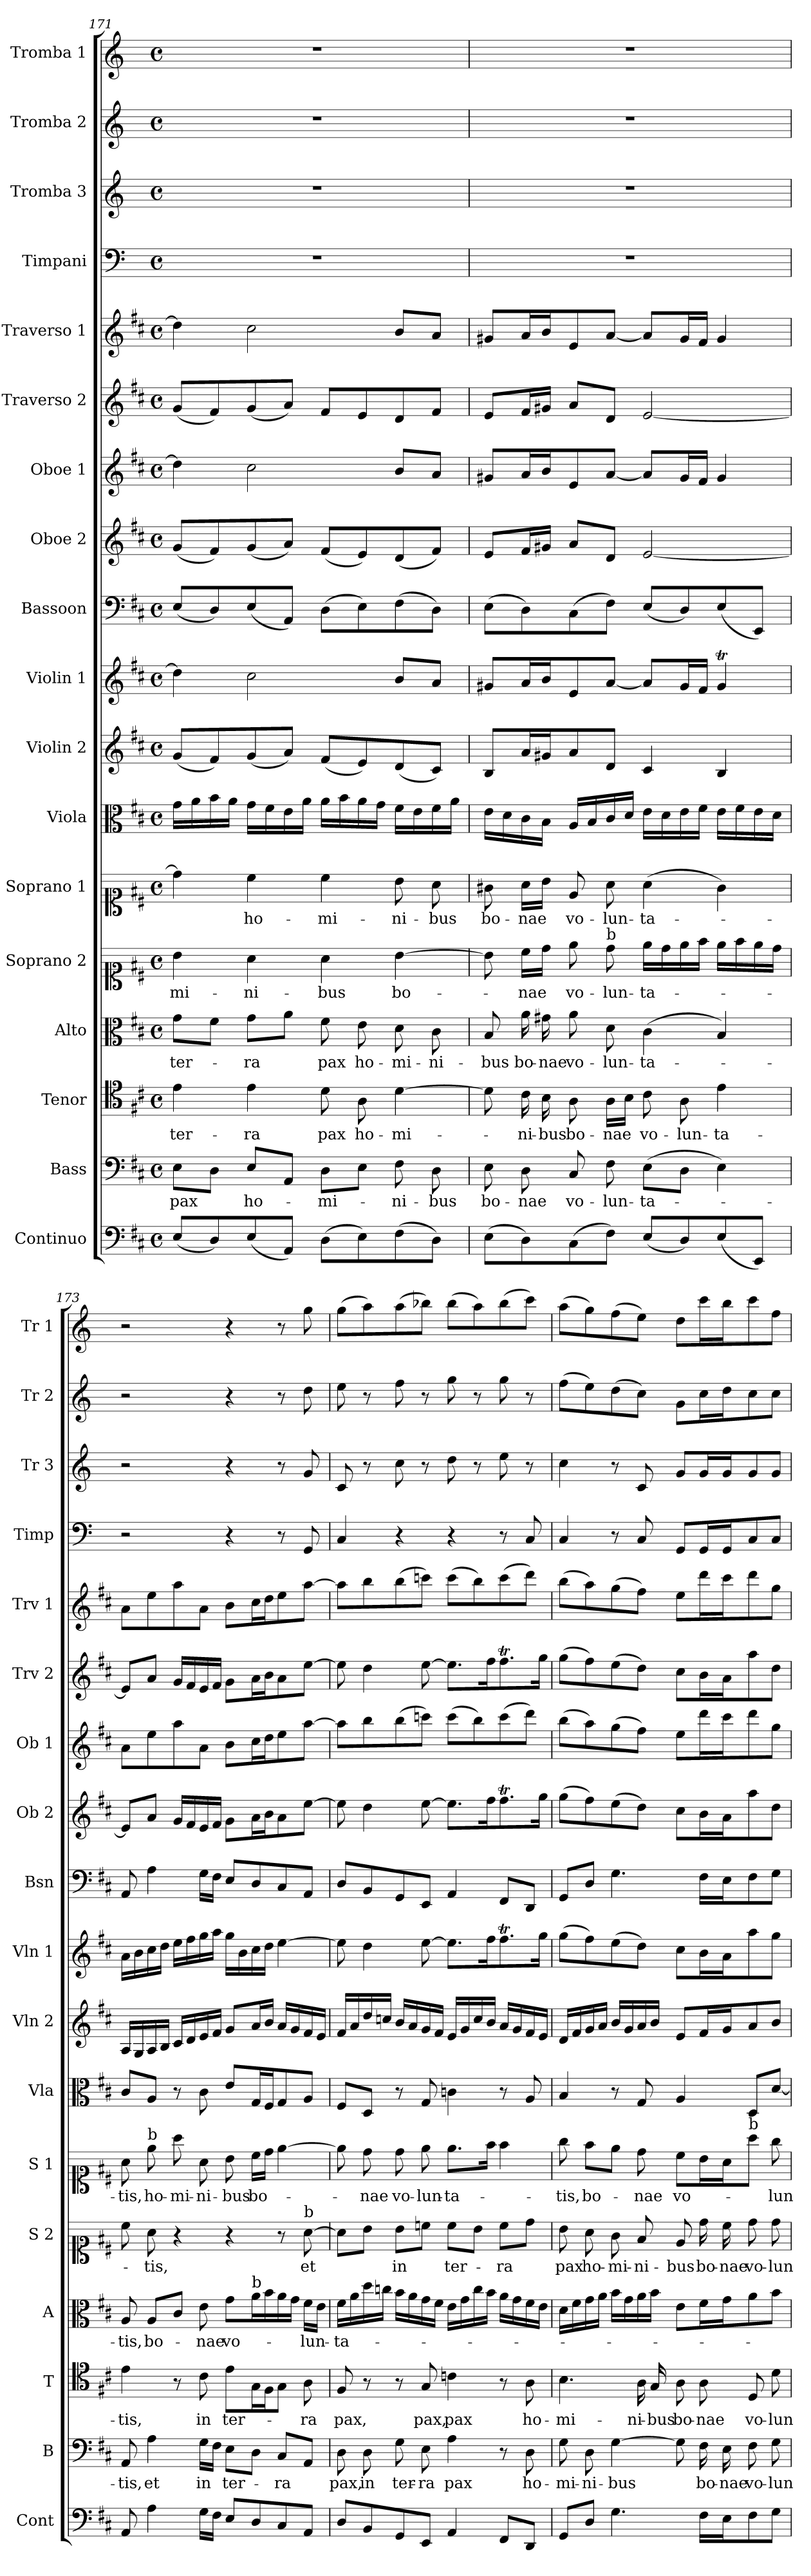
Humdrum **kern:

**kern	**kern	**text	**kern	**text	**kern	**text	**kern	**text	**kern	**text	**kern	**kern	**kern	**kern	**kern	**kern	**kern	**kern	**kern	**kern	**kern	**kern
*part18	*part17	*part17	*part16	*part16	*part15	*part15	*part14	*part14	*part13	*part13	*part12	*part11	*part10	*part9	*part8	*part7	*part6	*part5	*part4	*part3	*part2	*part1
*staff18	*staff17	*staff17	*staff16	*staff16	*staff15	*staff15	*staff14	*staff14	*staff13	*staff13	*staff12	*staff11	*staff10	*staff9	*staff8	*staff7	*staff6	*staff5	*staff4	*staff3	*staff2	*staff1
*I"Continuo	*I"Bass	*	*I"Tenor	*	*I"Alto	*	*I"Soprano 2	*	*I"Soprano 1	*	*I"Viola	*I"Violin 2	*I"Violin 1	*I"Bassoon	*I"Oboe 2	*I"Oboe 1	*I"Traverso 2	*I"Traverso 1	*I"Timpani	*I"Tromba 3	*I"Tromba 2	*I"Tromba 1
*I'Cont	*I'B	*	*I'T	*	*I'A	*	*I'S 2	*	*I'S 1	*	*I'Vla	*I'Vln 2	*I'Vln 1	*I'Bsn	*I'Ob 2	*I'Ob 1	*I'Trv 2	*I'Trv 1	*I'Timp	*I'Tr 3	*I'Tr 2	*I'Tr 1
*clefF4	*clefF4	*	*clefC4	*	*clefC3	*	*clefC1	*	*clefC1	*	*clefC3	*clefG2	*clefG2	*clefF4	*clefG2	*clefG2	*clefG2	*clefG2	*clefF4	*clefG2	*clefG2	*clefG2
*	*	*	*	*	*	*	*	*	*	*	*	*	*	*	*	*	*	*	*ITrd-1c-2	*ITrd-1c-2	*ITrd-1c-2	*ITrd-1c-2
*k[f#c#]	*k[f#c#]	*	*k[f#c#]	*	*k[f#c#]	*	*k[f#c#]	*	*k[f#c#]	*	*k[f#c#]	*k[f#c#]	*k[f#c#]	*k[f#c#]	*k[f#c#]	*k[f#c#]	*k[f#c#]	*k[f#c#]	*k[f#c#]	*k[f#c#]	*k[f#c#]	*k[f#c#]
*M4/4	*M4/4	*	*M4/4	*	*M4/4	*	*M4/4	*	*M4/4	*	*M4/4	*M4/4	*M4/4	*M4/4	*M4/4	*M4/4	*M4/4	*M4/4	*M4/4	*M4/4	*M4/4	*M4/4
*met(c)	*met(c)	*	*met(c)	*	*met(c)	*	*met(c)	*	*met(c)	*	*met(c)	*met(c)	*met(c)	*met(c)	*met(c)	*met(c)	*met(c)	*met(c)	*met(c)	*met(c)	*met(c)	*met(c)
=171	=171	=171	=171	=171	=171	=171	=171	=171	=171	=171	=171	=171	=171	=171	=171	=171	=171	=171	=171	=171	=171	=171
!	!	!LO:LY:b	!	!LO:LY:b	!	!LO:LY:b	!	!LO:LY:b	!	!	!	!	!	!	!	!	!	!	!	!	!	!
(8E/L	8E\L	pax	4e\	ter-	8g\L	ter-	4b\	-mi-	4dd\]	.	16g\LL	(8g/L	4dd\]	(8E/L	(8g/L	4dd\]	(8g/L	4dd\]	1r	1r	1r	1r
.	.	.	.	.	.	.	.	.	.	.	16a\	.	.	.	.	.	.	.	.	.	.	.
8D/)	8D\J	.	.	.	8f#\J	.	.	.	.	.	16b\	8f#/)	.	8D/)	8f#/)	.	8f#/)	.	.	.	.	.
.	.	.	.	.	.	.	.	.	.	.	16a\JJ	.	.	.	.	.	.	.	.	.	.	.
!	!	!LO:LY:b	!	!LO:LY:b	!	!LO:LY:b	!	!LO:LY:b	!	!LO:LY:b	!	!	!	!	!	!	!	!	!	!	!	!
(8E/	8E/L	ho-	4e\	-ra	8g\L	-ra	4a\	-ni-	4cc#\	ho-	16g\LL	(8g/	2cc#\	(8E/	(8g/	2cc#\	(8g/	2cc#\	.	.	.	.
.	.	.	.	.	.	.	.	.	.	.	16f#\	.	.	.	.	.	.	.	.	.	.	.
8AA/J)	8AA/J	.	.	.	8a\J	.	.	.	.	.	16e\	8a/J)	.	8AA/J)	8a/J)	.	8a/J)	.	.	.	.	.
.	.	.	.	.	.	.	.	.	.	.	16a\JJ	.	.	.	.	.	.	.	.	.	.	.
!	!	!LO:LY:b	!	!LO:LY:b	!	!LO:LY:b	!	!LO:LY:b	!	!LO:LY:b	!	!	!	!	!	!	!	!	!	!	!	!
(8D\L	8D\L	-mi-	8d\	pax	8f#\	pax	4a\	-bus	4cc#\	-mi-	16a\LL	(8f#/L	.	(8D\L	(8f#/L	.	8f#/L	.	.	.	.	.
.	.	.	.	.	.	.	.	.	.	.	16b\	.	.	.	.	.	.	.	.	.	.	.
!	!	!	!	!LO:LY:b	!	!LO:LY:b	!	!	!	!	!	!	!	!	!	!	!	!	!	!	!	!
8E\)	8E\J	.	8A\	ho-	8e\	ho-	.	.	.	.	16a\	8e/)	.	8E\)	8e/)	.	8e/	.	.	.	.	.
.	.	.	.	.	.	.	.	.	.	.	16g\JJ	.	.	.	.	.	.	.	.	.	.	.
!	!	!LO:LY:b	!	!LO:LY:b	!	!LO:LY:b	!	!LO:LY:b	!	!LO:LY:b	!	!	!	!	!	!	!	!	!	!	!	!
(8F#\	8F#\	-ni-	[4d\	-mi-	8d\	-mi-	[4b\	bo-	8b\	-ni-	16f#\LL	(8d/	8b/L	(8F#\	(8d/	8b/L	8d/	8b/L	.	.	.	.
.	.	.	.	.	.	.	.	.	.	.	16e\	.	.	.	.	.	.	.	.	.	.	.
!	!	!LO:LY:b	!	!	!	!LO:LY:b	!	!	!	!LO:LY:b	!	!	!	!	!	!	!	!	!	!	!	!
8D\J)	8D\	-bus	.	.	8c#\	-ni-	.	.	8a\	-bus	16f#\	8c#/J)	8a/J	8D\J)	8f#/J)	8a/J	8f#/J	8a/J	.	.	.	.
.	.	.	.	.	.	.	.	.	.	.	16a\JJ	.	.	.	.	.	.	.	.	.	.	.
=172	=172	=172	=172	=172	=172	=172	=172	=172	=172	=172	=172	=172	=172	=172	=172	=172	=172	=172	=172	=172	=172	=172
!	!	!LO:LY:b	!	!	!	!LO:LY:b	!	!	!	!LO:LY:b	!	!	!	!	!	!	!	!	!	!	!	!
(8E\L	8E\	bo-	8d\]	.	8B/	-bus	8b\]	.	8g#X\	bo-	16e\LL	8B/L	8g#X/L	(8E\L	8e/L	8g#X/L	8e/L	8g#X/L	1r	1r	1r	1r
.	.	.	.	.	.	.	.	.	.	.	16d\	.	.	.	.	.	.	.	.	.	.	.
!	!	!LO:LY:b	!	!LO:LY:b	!	!LO:LY:b	!	!LO:LY:b	!	!LO:LY:b	!	!	!	!	!	!	!	!	!	!	!	!
8D\)	8D\	-nae	16c#\	-ni-	16a\	bo-	16cc#\LL	-nae	16a\LL	-nae	16c#\	16a/L	16a/L	8D\)	16f#/L	16a/L	16f#/L	16a/L	.	.	.	.
!	!	!	!	!LO:LY:b	!	!LO:LY:b	!	!	!	!	!	!	!	!	!	!	!	!	!	!	!	!
.	.	.	16B\	-bus	16g#X\	-nae	16dd\JJ	.	16b\JJ	.	16B\JJ	16g#X/J	16b/J	.	16g#X/JJ	16b/J	16g#X/JJ	16b/J	.	.	.	.
!	!	!LO:LY:b	!	!LO:LY:b	!	!LO:LY:b	!	!LO:LY:b	!	!LO:LY:b	!	!	!	!	!	!	!	!	!	!	!	!
(8C#\	8C#/	vo-	8A\	bo-	8a\	vo-	8ee\	vo-	8e/	vo-	16A/LL	8a/	8e/	(8C#\	8a/L	8e/	8a/L	8e/	.	.	.	.
.	.	.	.	.	.	.	.	.	.	.	16B/	.	.	.	.	.	.	.	.	.	.	.
!	!	!	!	!	!	!	!LO:TX:a:t=b	!	!	!	!	!	!	!	!	!	!	!	!	!	!	!
!	!	!LO:LY:b	!	!LO:LY:b	!	!LO:LY:b	!	!LO:LY:b	!	!LO:LY:b	!	!	!	!	!	!	!	!	!	!	!	!
8F#\J)	8F#\	-lun-	16A\LL	-nae	8d\	-lun-	8dd\	-lun-	8a\	-lun-	16c#/	8d/J	[8a/J	8F#\J)	8d/J	[8a/J	8d/J	[8a/J	.	.	.	.
.	.	.	16B\JJ	.	.	.	.	.	.	.	16d/JJ	.	.	.	.	.	.	.	.	.	.	.
!	!	!LO:LY:b	!	!LO:LY:b	!	!LO:LY:b	!	!LO:LY:b	!	!LO:LY:b	!	!	!	!	!	!	!	!	!	!	!	!
(8E/L	(8E\L	-ta-	8c#\	vo-	(4c#\	-ta-	16ee\LL	-ta-	(4a\	-ta-	16e\LL	4c#/	8a/L]	(8E/L	[2e/	8a/L]	[2e/	8a/L]	.	.	.	.
.	.	.	.	.	.	.	16dd\	.	.	.	16d\	.	.	.	.	.	.	.	.	.	.	.
!	!	!	!	!LO:LY:b	!	!	!	!	!	!	!	!	!	!	!	!	!	!	!	!	!	!
8D/)	8D\J	.	8A\	-lun-	.	.	16ee\	.	.	.	16e\	.	16g#/L	8D/)	.	16g#/L	.	16g#/L	.	.	.	.
.	.	.	.	.	.	.	16ff#\JJ	.	.	.	16f#\JJ	.	16f#/JJ	.	.	16f#/JJ	.	16f#/JJ	.	.	.	.
!	!	!	!	!LO:LY:b	!	!	!	!	!	!	!	!	!	!	!	!	!	!	!	!	!	!
(8E/	4E\)	.	4e\	-ta-	4B/)	.	16ee\LL	.	4g#\)	.	16e\LL	4B/	4g#t/	(8E/	.	4g#/	.	4g#/	.	.	.	.
.	.	.	.	.	.	.	16ff#\	.	.	.	16f#\	.	.	.	.	.	.	.	.	.	.	.
8EE/J)	.	.	.	.	.	.	16ee\	.	.	.	16e\	.	.	8EE/J)	.	.	.	.	.	.	.	.
.	.	.	.	.	.	.	16dd\JJ	.	.	.	16d\JJ	.	.	.	.	.	.	.	.	.	.	.
!!LO:PB:g=z
=173	=173	=173	=173	=173	=173	=173	=173	=173	=173	=173	=173	=173	=173	=173	=173	=173	=173	=173	=173	=173	=173	=173
!	!	!LO:LY:b	!	!LO:LY:b	!	!LO:LY:b	!	!	!	!LO:LY:b	!	!	!	!	!	!	!	!	!	!	!	!
8AA/	8AA/	-tis,	4e\	-tis,	8A/	-tis,	8cc#\	.	8a\	-tis,	8c#/L	16A/LL	16a\LL	8AA/	8e/L]	8a\L	8e/L]	8a\L	2r	2r	2r	2r
.	.	.	.	.	.	.	.	.	.	.	.	16G/	16b\	.	.	.	.	.	.	.	.	.
!	!	!	!	!	!	!	!	!	!LO:TX:a:t=b	!	!	!	!	!	!	!	!	!	!	!	!	!
!	!	!LO:LY:b	!	!	!	!LO:LY:b	!	!LO:LY:b	!	!LO:LY:b	!	!	!	!	!	!	!	!	!	!	!	!
4A\	4A\	et	.	.	8A/L	bo-	8a\	-tis,	8ee\	ho-	8A/J	16A/	16cc#\	4A\	8a/J	8ee\	8a/J	8ee\	.	.	.	.
.	.	.	.	.	.	.	.	.	.	.	.	16B/JJ	16dd\JJ	.	.	.	.	.	.	.	.	.
!	!	!	!	!	!	!	!	!	!	!LO:LY:b	!	!	!	!	!	!	!	!	!	!	!	!
.	.	.	8r	.	8c#/J	.	4r	.	8aa\	-mi-	8r	16c#/LL	16ee\LL	.	16g/LL	8aa\	16g/LL	8aa\	.	.	.	.
.	.	.	.	.	.	.	.	.	.	.	.	16d/	16ff#\	.	16f#/	.	16f#/	.	.	.	.	.
!	!	!LO:LY:b	!	!LO:LY:b	!	!LO:LY:b	!	!	!	!LO:LY:b	!	!	!	!	!	!	!	!	!	!	!	!
16G\LL	16G\LL	in	8c#\	in	8e\	-nae	.	.	8a\	-ni-	8c#\	16e/	16gg\	16G\LL	16e/	8a\J	16e/	8a\J	.	.	.	.
16F#\JJ	16F#\JJ	.	.	.	.	.	.	.	.	.	.	16f#/JJ	16aa\JJ	16F#\JJ	16f#/JJ	.	16f#/JJ	.	.	.	.	.
!	!	!LO:LY:b	!	!LO:LY:b	!	!LO:LY:b	!	!	!	!LO:LY:b	!	!	!	!	!	!	!	!	!	!	!	!
8E/L	8E\L	ter-	8e\L	ter-	8g\L	vo-	4r	.	8b\	-bus	8e/L	8g/L	16gg\LL	8E/L	8g\L	8b\L	8g\L	8b\L	4r	4r	4r	4r
.	.	.	.	.	.	.	.	.	.	.	.	.	16b\	.	.	.	.	.	.	.	.	.
!	!	!	!	!	!LO:TX:a:t=b	!	!	!	!	!	!	!	!	!	!	!	!	!	!	!	!	!
!	!	!	!	!	!	!	!	!	!	!LO:LY:b	!	!	!	!	!	!	!	!	!	!	!	!
8D/	8D\J	.	16G\L	.	16a\L	.	.	.	16cc#\LL	bo-	16G/L	16a/L	16cc#\	8D/	16a\L	16cc#\L	16a\L	16cc#\L	.	.	.	.
.	.	.	16F#\J	.	16b\	.	.	.	16dd\JJ	.	16F#/J	16b/JJ	16dd\JJ	.	16b\J	16dd\J	16b\J	16dd\J	.	.	.	.
!	!	!LO:LY:b	!	!	!	!	!	!	!	!	!	!	!	!	!	!	!	!	!	!	!	!
8C#/	8C#/L	-ra	8G\J	.	16a\	.	8r	.	[4ee\	.	8G/	16a/LL	[4ee\	8C#/	8a\	8ee\	8a\	8ee\	8r	8r	8r	8r
.	.	.	.	.	16g\JJ	.	.	.	.	.	.	16g/	.	.	.	.	.	.	.	.	.	.
!	!	!	!	!	!	!	!LO:TX:a:t=b	!	!	!	!	!	!	!	!	!	!	!	!	!	!	!
!	!	!	!	!LO:LY:b	!	!LO:LY:b	!	!LO:LY:b	!	!	!	!	!	!	!	!	!	!	!	!	!	!
8AA/J	8AA/J	.	8A\	-ra	16f#\LL	-lun-	[8a\	et	.	.	8A/J	16f#/	.	8AA/J	[8ee\J	[8aa\J	[8ee\J	[8aa\J	8AA/	8a/	8ee\	8aa\
.	.	.	.	.	16e\JJ	.	.	.	.	.	.	16e/JJ	.	.	.	.	.	.	.	.	.	.
=174	=174	=174	=174	=174	=174	=174	=174	=174	=174	=174	=174	=174	=174	=174	=174	=174	=174	=174	=174	=174	=174	=174
!	!	!LO:LY:b	!	!LO:LY:b	!	!LO:LY:b	!	!	!	!	!	!	!	!	!	!	!	!	!	!	!	!
8D/L	8D\	pax,	8F#/	pax,	16f#\LL	-ta-	8a\L]	.	8ee\]	.	8F#/L	16f#/LL	8ee\]	8D/L	8ee\]	8aa\L]	8ee\]	8aa\L]	4D/	8d/	8ff#\	(8aa\L
.	.	.	.	.	16a\	.	.	.	.	.	.	16a/	.	.	.	.	.	.	.	.	.	.
!	!	!LO:LY:b	!	!	!	!	!	!	!	!LO:LY:b	!	!	!	!	!	!	!	!	!	!	!	!
8BB/	8D\	in	8r	.	16dd\	.	8b\J	.	8dd\	-nae	8D/J	16dd/	4dd\	8BB/	4dd\	8bb\	4dd\	8bb\	.	8r	8r	8bb\)
.	.	.	.	.	16ccn\JJ	.	.	.	.	.	.	16ccn/JJ	.	.	.	.	.	.	.	.	.	.
!	!	!LO:LY:b	!	!	!	!	!	!LO:LY:b	!	!LO:LY:b	!	!	!	!	!	!	!	!	!	!	!	!
8GG/	8G\	ter-	8r	.	16b\LL	.	8b\L	in	8dd\	vo-	8r	16b/LL	.	8GG/	.	(8bb\	.	(8bb\	4r	8dd\	8gg\	(8bb\
.	.	.	.	.	16a\	.	.	.	.	.	.	16a/	.	.	.	.	.	.	.	.	.	.
!	!	!LO:LY:b	!	!LO:LY:b	!	!	!	!	!	!LO:LY:b	!	!	!	!	!	!	!	!	!	!	!	!
8EE/J	8E\	-ra	8G/	pax,	16g\	.	8ccn\J	.	8ee\	-lun-	8G/	16g/	[8ee\	8EE/J	[8ee\	8cccn\J)	[8ee\	8cccn\J)	.	8r	8r	8cccn\J)
.	.	.	.	.	16f#\JJ	.	.	.	.	.	.	16f#/JJ	.	.	.	.	.	.	.	.	.	.
!	!	!LO:LY:b	!	!LO:LY:b	!	!	!	!LO:LY:b	!	!LO:LY:b	!	!	!	!	!	!	!	!	!	!	!	!
4AA/	4A\	pax	4cn\	pax	16e\LL	.	8cc\L	ter-	8.ee\L	-ta-	4cn\	16e/LL	8.ee\L]	4AA/	8.ee\L]	(8ccc\L	8.ee\L]	(8ccc\L	4r	8ee\	8aa\	(8ccc\L
.	.	.	.	.	16g\	.	.	.	.	.	.	16g/	.	.	.	.	.	.	.	.	.	.
.	.	.	.	.	16cc\	.	8b\J	.	.	.	.	16cc/	.	.	.	8bb\)	.	8bb\)	.	8r	8r	8bb\)
.	.	.	.	.	16b\JJ	.	.	.	16ff#\Jk	.	.	16b/JJ	16ff#\K	.	16ff#\K	.	16ff#\K	.	.	.	.	.
!	!	!	!	!	!	!	!	!LO:LY:b	!	!	!	!	!	!	!	!	!	!	!	!	!	!
8FF#/L	8r	.	8r	.	16a\LL	.	8cc\L	-ra	4ff#\	.	8r	16a/LL	8.ff#t\	8FF#/L	8.ff#t\	(8ccc\	8.ff#t\	(8ccc\	8r	8ff#\	8aa\	(8ccc\
.	.	.	.	.	16g\	.	.	.	.	.	.	16g/	.	.	.	.	.	.	.	.	.	.
!	!	!LO:LY:b	!	!LO:LY:b	!	!	!	!	!	!	!	!	!	!	!	!	!	!	!	!	!	!
8DD/J	8D\	ho-	8A\	ho-	16f#\	.	8dd\J	.	.	.	8A/	16f#/	.	8DD/J	.	8ddd\J)	.	8ddd\J)	8D/	8r	8r	8ddd\J)
.	.	.	.	.	16e\JJ	.	.	.	.	.	.	16e/JJ	16gg\Jk	.	16gg\Jk	.	16gg\Jk	.	.	.	.	.
=175	=175	=175	=175	=175	=175	=175	=175	=175	=175	=175	=175	=175	=175	=175	=175	=175	=175	=175	=175	=175	=175	=175
!	!	!LO:LY:b	!	!LO:LY:b	!	!	!	!LO:LY:b	!	!LO:LY:b	!	!	!	!	!	!	!	!	!	!	!	!
8GG/L	8G\	-mi-	4.B\	-mi-	16d\LL	.	8b\	pax	8gg\	-tis,	4B/	16d/LL	(8gg\L	8GG/L	(8gg\L	(8bb\L	(8gg\L	(8bb\L	4D/	4dd\	(8gg\L	(8bb\L
.	.	.	.	.	16f#\	.	.	.	.	.	.	16f#/	.	.	.	.	.	.	.	.	.	.
!	!	!LO:LY:b	!	!	!	!	!	!LO:LY:b	!	!LO:LY:b	!	!	!	!	!	!	!	!	!	!	!	!
8D/J	8D\	-ni-	.	.	16g\	.	8a\	ho-	8ff#\L	bo-	.	16g/	8ff#\)	8D/J	8ff#\)	8aa\)	8ff#\)	8aa\)	.	.	8ff#\)	8aa\)
.	.	.	.	.	16a\JJ	.	.	.	.	.	.	16a/JJ	.	.	.	.	.	.	.	.	.	.
!	!	!LO:LY:b	!	!	!	!	!	!LO:LY:b	!	!	!	!	!	!	!	!	!	!	!	!	!	!
4.G\	[4G\	-bus	.	.	16b\LL	.	8g\	-mi-	8ee\J	.	8r	16b/LL	(8ee\	4.G\	(8ee\	(8gg\	(8ee\	(8gg\	8r	8r	(8ee\	(8gg\
.	.	.	.	.	16g\	.	.	.	.	.	.	16g/	.	.	.	.	.	.	.	.	.	.
!	!	!	!	!LO:LY:b	!	!	!	!LO:LY:b	!	!LO:LY:b	!	!	!	!	!	!	!	!	!	!	!	!
.	.	.	16A\	-ni-	16a\	.	8f#/	-ni-	8dd\	-nae	8G/	16a/	8dd\J)	.	8dd\J)	8ff#\J)	8dd\J)	8ff#\J)	8D/	8d/	8dd\J)	8ff#\J)
!	!	!	!	!LO:LY:b	!	!	!	!	!	!	!	!	!	!	!	!	!	!	!	!	!	!
.	.	.	16G/	-bus	16b\JJ	.	.	.	.	.	.	16b/JJ	.	.	.	.	.	.	.	.	.	.
!	!	!	!	!LO:LY:b	!	!	!	!LO:LY:b	!	!LO:LY:b	!	!	!	!	!	!	!	!	!	!	!	!
.	8G\]	.	8A\	bo-	8e\L	.	8e/	-bus	8cc#\L	vo-	4A/	8e/L	8cc#\L	.	8cc#\L	8ee\L	8cc#\L	8ee\L	8AA/L	8a/L	8a\L	8ee\L
!	!	!LO:LY:b	!	!LO:LY:b	!	!	!	!LO:LY:b	!	!	!	!	!	!	!	!	!	!	!	!	!	!
16F#\LL	16F#\	bo-	8A\	-nae	16f#\L	.	16dd\	bo-	16b\L	.	.	16f#/L	16b\L	16F#\LL	16b\L	16ddd\L	16b\L	16ddd\L	16AA/L	16a/L	16dd\L	16ddd\L
!	!	!LO:LY:b	!	!	!	!	!	!LO:LY:b	!	!	!	!	!	!	!	!	!	!	!	!	!	!
16E\J	16E\	-nae	.	.	16g\J	.	16cc#\	-nae	16a\J	.	.	16g/J	16a\J	16E\J	16a\J	16ccc#\J	16a\J	16ccc#\J	16AA/J	16a/J	16ee\J	16ccc#\J
!	!	!	!	!	!	!	!	!	!LO:TX:a:t=b	!	!	!	!	!	!	!	!	!	!	!	!	!
!	!	!LO:LY:b	!	!LO:LY:b	!	!	!	!LO:LY:b	!	!	!	!	!	!	!	!	!	!	!	!	!	!
8F#\	8F#\	vo-	8D/	vo-	8a\	.	8dd\	vo-	8aa\J	.	8D/L	8a/	8aa\	8F#\	8aa\	8ddd\	8aa\	8ddd\	8D/	8a/	8dd\	8ddd\
!	!	!LO:LY:b	!	!LO:LY:b	!	!	!	!LO:LY:b	!	!LO:LY:b	!	!	!	!	!	!	!	!	!	!	!	!
8G\J	8G\	-lun-	8d\	-lun-	8b\J	.	8dd\	-lun-	8gg\	-lun-	[8d/J	8b/J	8gg\J	8G\J	8dd\J	8gg\J	8dd\J	8gg\J	8D/J	8a/J	8dd\J	8gg\J
=	=	=	=	=	=	=	=	=	=	=	=	=	=	=	=	=	=	=	=	=	=	=
*-	*-	*-	*-	*-	*-	*-	*-	*-	*-	*-	*-	*-	*-	*-	*-	*-	*-	*-	*-	*-	*-	*-
